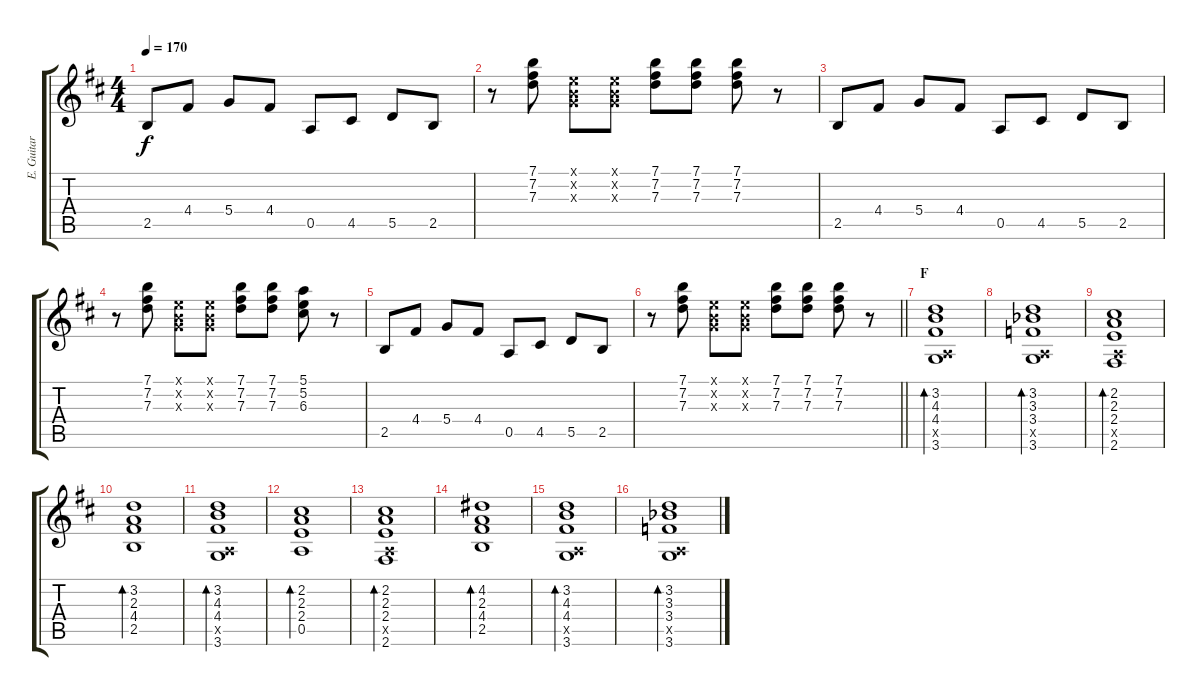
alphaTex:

\track ("E. Guitar I" "E. Guitar ") {instrument overdrivenguitar}
\staff {score tabs}
\tuning (E4 B3 G3 D3 A2 E2) {hide}
\ts (4 4)
\tempo 170
\clef g2
\ks d
2.5.8{dy f} 4.4.8 5.4.8 4.4.8 0.5.8 4.5.8 5.5.8 2.5.8 |
r.8 (7.1 7.2 7.3).8 (0.1{x} 0.2{x} 0.3{x}).8 (0.1{x} 0.2{x} 0.3{x}).8 (7.1 7.2 7.3).8 (7.1 7.2 7.3).8 (7.1 7.2 7.3).8 r.8 |
2.5.8 4.4.8 5.4.8 4.4.8 0.5.8 4.5.8 5.5.8 2.5.8 |
r.8 (7.1 7.2 7.3).8 (0.1{x} 0.2{x} 0.3{x}).8 (0.1{x} 0.2{x} 0.3{x}).8 (7.1 7.2 7.3).8 (7.1 7.2 7.3).8 (5.1 5.2 6.3).8 r.8 |
2.5.8 4.4.8 5.4.8 4.4.8 0.5.8 4.5.8 5.5.8 2.5.8 |
\barLineRight lightlight
r.8 (7.1 7.2 7.3).8 (0.1{x} 0.2{x} 0.3{x}).8 (0.1{x} 0.2{x} 0.3{x}).8 (7.1 7.2 7.3).8 (7.1 7.2 7.3).8 (7.1 7.2 7.3).8 r.8 |
\section ("" "F")
(3.2 4.3 4.4 0.5{x} 3.6).1{bd 120} |
(3.2 3.3{acc b} 3.4 0.5{x} 3.6).1{bd 120} |
(2.2 2.3 2.4 0.5{x} 2.6).1{bd 120} |
(3.2 2.3 4.4 2.5).1{bd 120} |
(3.2 4.3 4.4 0.5{x} 3.6).1{bd 120} |
(2.2 2.3 2.4 0.5).1{bd 120} |
(2.2 2.3 2.4 0.5{x} 2.6).1{bd 120} |
(4.2 2.3 4.4 2.5).1{bd 120} |
(3.2 4.3 4.4 0.5{x} 3.6).1{bd 120} |
(3.2 3.3{acc b} 3.4 0.5{x} 3.6).1{bd 120}
